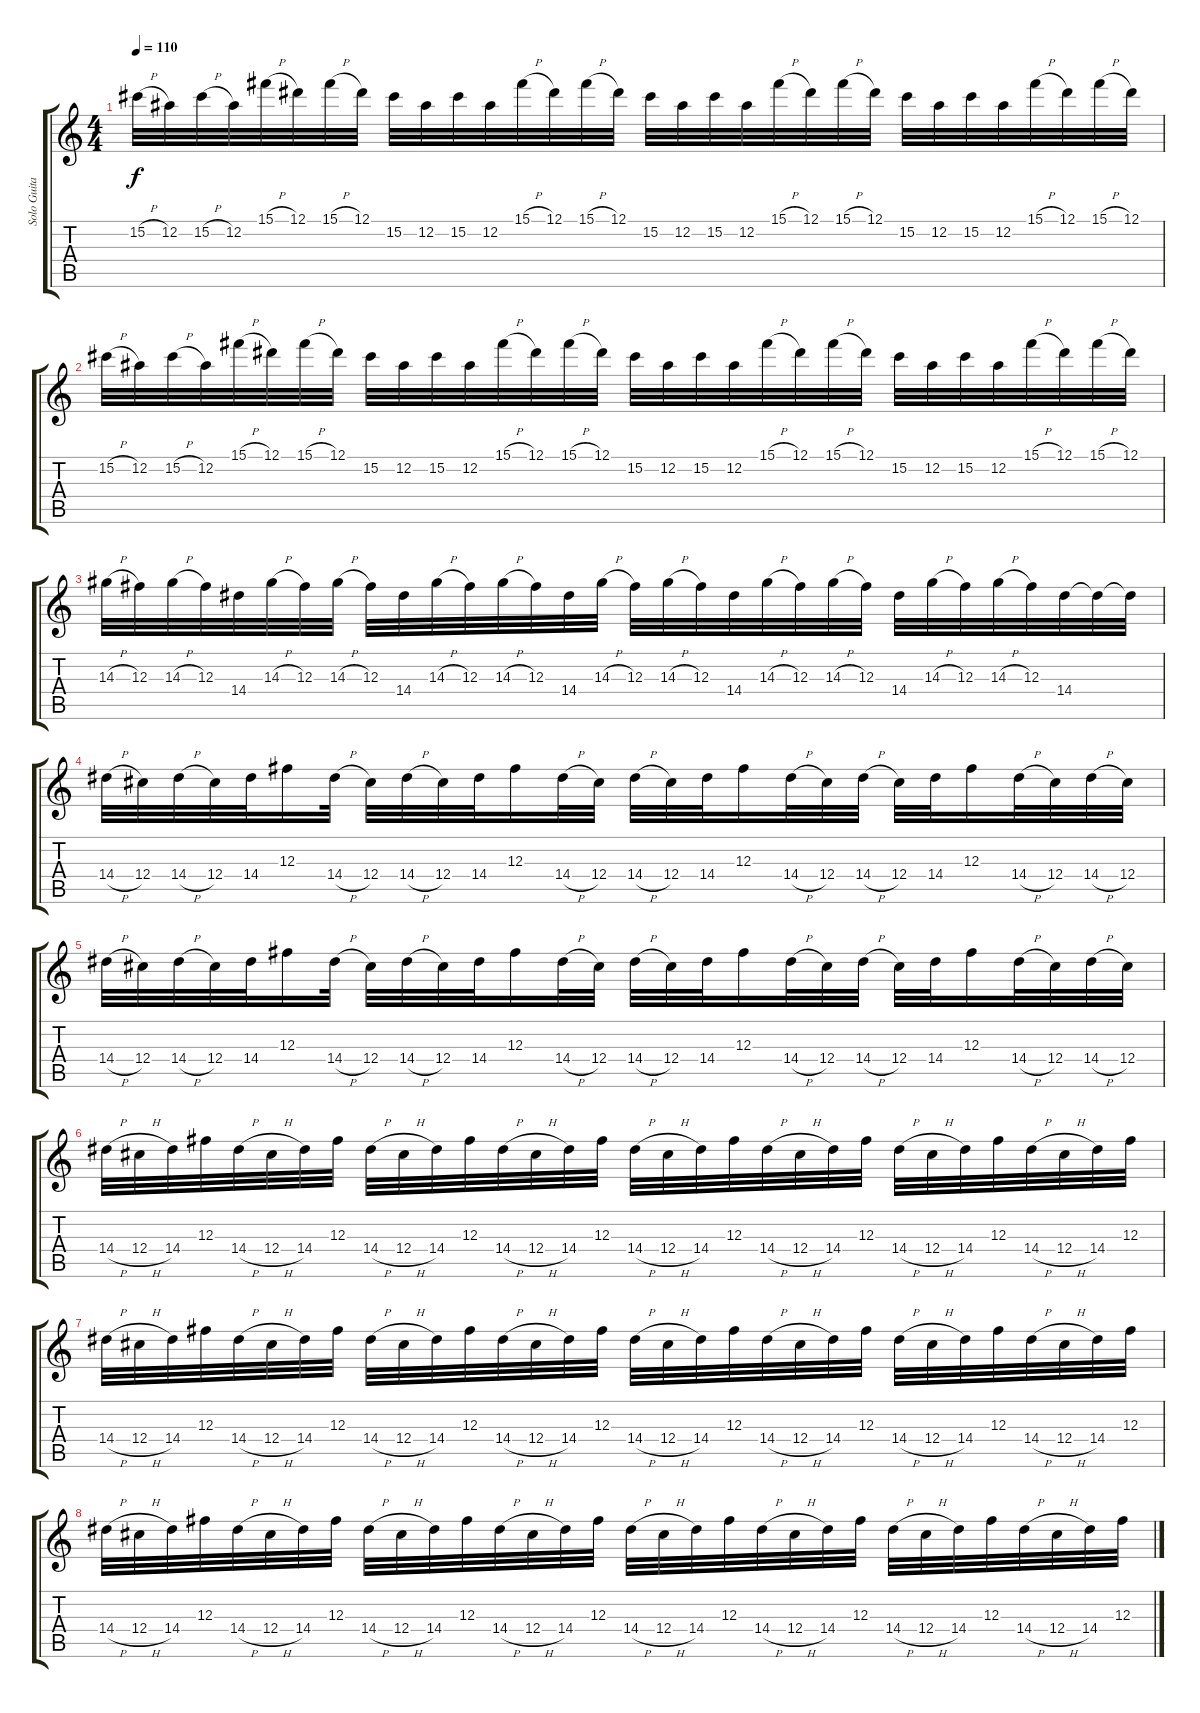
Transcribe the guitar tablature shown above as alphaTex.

\track ("Solo Guitar" "Solo Guita") {instrument distortionguitar}
\staff {score tabs}
\tuning (Eb4 Bb3 Gb3 Db3 Ab2 Eb2) {hide}
\ts (4 4)
\tempo 110
\clef g2
\ks c
15.2{h}.32{dy f volume 8} 12.2.32 15.2{h}.32 12.2.32 15.1{h}.32 12.1.32 15.1{h}.32 12.1.32 15.2.32 12.2.32 15.2.32 12.2.32 15.1{h}.32 12.1.32 15.1{h}.32 12.1.32 15.2.32 12.2.32 15.2.32 12.2.32 15.1{h}.32 12.1.32 15.1{h}.32 12.1.32 15.2.32 12.2.32 15.2.32 12.2.32 15.1{h}.32 12.1.32 15.1{h}.32 12.1.32 |
15.2{h}.32 12.2.32 15.2{h}.32 12.2.32 15.1{h}.32 12.1.32 15.1{h}.32 12.1.32 15.2.32 12.2.32 15.2.32 12.2.32 15.1{h}.32 12.1.32 15.1{h}.32 12.1.32 15.2.32 12.2.32 15.2.32 12.2.32 15.1{h}.32 12.1.32 15.1{h}.32 12.1.32 15.2.32 12.2.32 15.2.32 12.2.32 15.1{h}.32 12.1.32 15.1{h}.32 12.1.32 |
14.3{h}.32 12.3.32 14.3{h}.32 12.3.32 14.4.32 14.3{h}.32 12.3.32 14.3{h}.32 12.3.32 14.4.32 14.3{h}.32 12.3.32 14.3{h}.32 12.3.32 14.4.32 14.3{h}.32 12.3.32 14.3{h}.32 12.3.32 14.4.32 14.3{h}.32 12.3.32 14.3{h}.32 12.3.32 14.4.32 14.3{h}.32 12.3.32 14.3{h}.32 12.3.32 14.4.32 14.4{t}.32 14.4{t}.32 |
14.4{h}.32{volume 0} 12.4.32 14.4{h}.32 12.4.32 14.4.32 12.3.16 14.4{h}.32 12.4.32 14.4{h}.32 12.4.32 14.4.32 12.3.16 14.4{h}.32 12.4.32 14.4{h}.32 12.4.32 14.4.32 12.3.16 14.4{h}.32 12.4.32 14.4{h}.32 12.4.32 14.4.32 12.3.16 14.4{h}.32 12.4.32 14.4{h}.32 12.4.32 |
14.4{h}.32 12.4.32 14.4{h}.32 12.4.32 14.4.32 12.3.16 14.4{h}.32 12.4.32 14.4{h}.32 12.4.32 14.4.32 12.3.16 14.4{h}.32 12.4.32 14.4{h}.32 12.4.32 14.4.32 12.3.16 14.4{h}.32 12.4.32 14.4{h}.32 12.4.32 14.4.32 12.3.16 14.4{h}.32 12.4.32 14.4{h}.32 12.4.32 |
14.4{h}.32 12.4{h}.32 14.4.32 12.3.32 14.4{h}.32 12.4{h}.32 14.4.32 12.3.32 14.4{h}.32 12.4{h}.32 14.4.32 12.3.32 14.4{h}.32 12.4{h}.32 14.4.32 12.3.32 14.4{h}.32 12.4{h}.32 14.4.32 12.3.32 14.4{h}.32 12.4{h}.32 14.4.32 12.3.32 14.4{h}.32 12.4{h}.32 14.4.32 12.3.32 14.4{h}.32 12.4{h}.32 14.4.32 12.3.32 |
14.4{h}.32 12.4{h}.32 14.4.32 12.3.32 14.4{h}.32 12.4{h}.32 14.4.32 12.3.32 14.4{h}.32 12.4{h}.32 14.4.32 12.3.32 14.4{h}.32 12.4{h}.32 14.4.32 12.3.32 14.4{h}.32 12.4{h}.32 14.4.32 12.3.32 14.4{h}.32 12.4{h}.32 14.4.32 12.3.32 14.4{h}.32 12.4{h}.32 14.4.32 12.3.32 14.4{h}.32 12.4{h}.32 14.4.32 12.3.32 |
14.4{h}.32 12.4{h}.32 14.4.32 12.3.32 14.4{h}.32 12.4{h}.32 14.4.32 12.3.32 14.4{h}.32 12.4{h}.32 14.4.32 12.3.32 14.4{h}.32 12.4{h}.32 14.4.32 12.3.32 14.4{h}.32 12.4{h}.32 14.4.32 12.3.32 14.4{h}.32 12.4{h}.32 14.4.32 12.3.32 14.4{h}.32 12.4{h}.32 14.4.32 12.3.32 14.4{h}.32 12.4{h}.32 14.4.32 12.3.32
